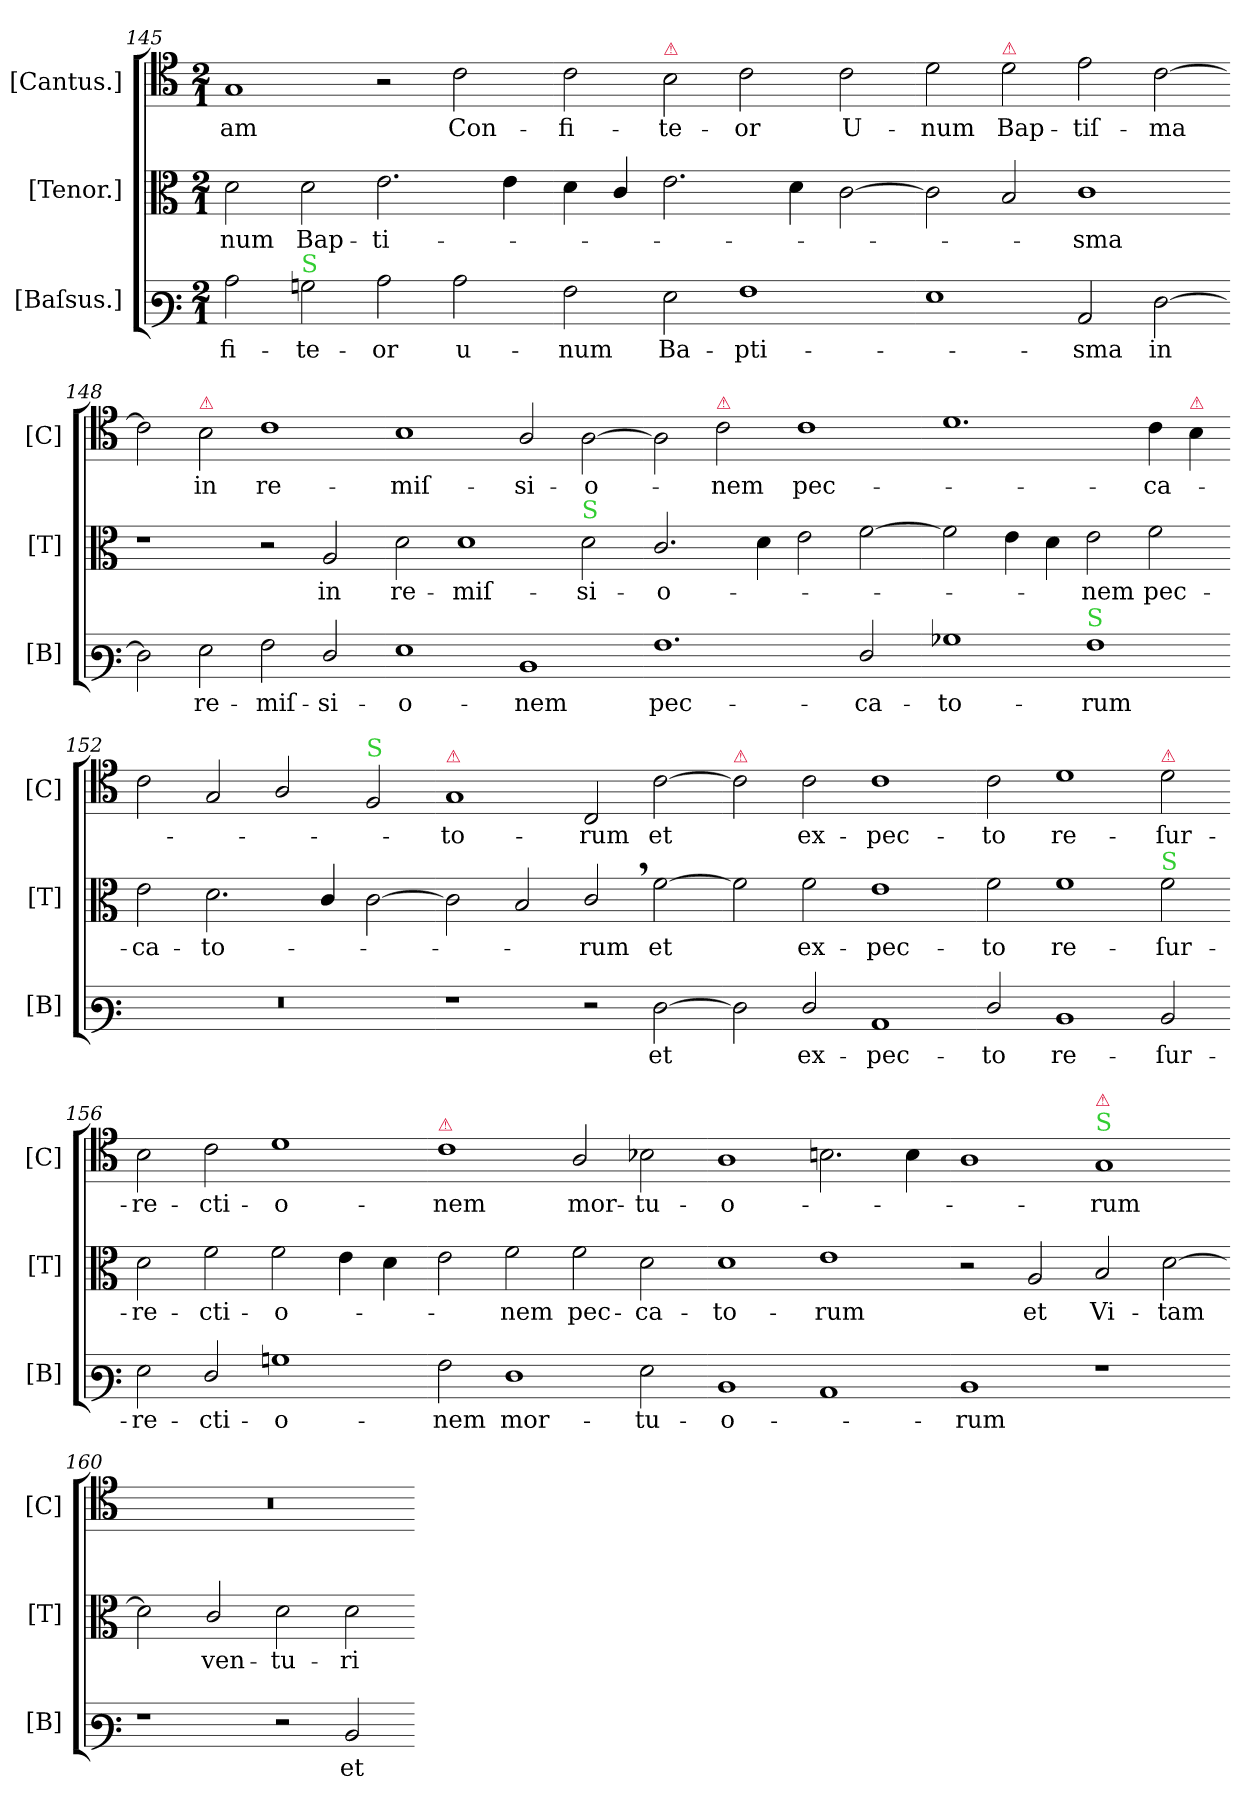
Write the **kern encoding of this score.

**kern	**text	**kern	**text	**kern	**text
*part3	*part3	*part2	*part2	*part1	*part1
*staff3	*staff3	*staff2	*staff2	*staff1	*staff1
*I"[Baſsus.]	*	*I"[Tenor.]	*	*I"[Cantus.]	*
*I'[B]	*	*I'[T]	*	*I'[C]	*
*clefF3	*	*clefC3	*	*clefC4	*
*k[]	*	*k[]	*	*k[]	*
*M2/1	*	*M2/1	*	*M2/1	*
=145	=145	=145	=145	=145	=145
2c\	-fi-	2d\	-num	1G	-am
!LO:TX:a:color=limegreen:t=S	!	!	!	!	!
2Bn\	-te-	2d\	Bap-	.	.
2c\	-or	2.e\	-ti-	2r	.
2c\	u-	.	.	2c\	Con-
.	.	4e\	.	.	.
=146-	=146-	=146-	=146-	=146-	=146-
2A\	-num	4d\	.	2c\	-fi-
.	.	4c/	.	.	.
!	!	!	!	!LO:TX:a:color=crimson:t=⚠	!
2G\	Ba-	2.e\	.	2B\	-te-
1A	-pti-	.	.	2c\	-or
.	.	4d\	.	.	.
.	.	[2c\	.	2c\	U-
=147-	=147-	=147-	=147-	=147-	=147-
1G	.	2c\]	.	2d\	-num
!	!	!	!	!LO:TX:a:color=crimson:t=⚠	!
.	.	2B/	.	2d\	Bap-
2C/	-sma	1c	-sma	2e\	-tiſ-
[2F\	in	.	.	[2c\	-ma
=148-	=148-	=148-	=148-	=148-	=148-
2F\]	.	1r	.	2c\]	.
!	!	!	!	!LO:TX:a:color=crimson:t=⚠	!
2G\	re-	.	.	2B\	in
2A\	-miſ-	2r	.	1c	re-
2F/	-si-	2A/	in	.	.
=149-	=149-	=149-	=149-	=149-	=149-
1G	-o-	2d\	re-	1B	-miſ-
.	.	1d	-miſ-	.	.
1D	-nem	.	.	2A/	-si-
!	!	!LO:TX:a:color=limegreen:t=S	!	!	!
.	.	2d\	-si-	[2A\	-o-
=150-	=150-	=150-	=150-	=150-	=150-
1.A	pec-	2.c/	-o-	2A\]	.
!	!	!	!	!LO:TX:a:color=crimson:t=⚠	!
.	.	.	.	2c\	-nem
.	.	4d\	.	.	.
.	.	2e\	.	1c	pec-
2F/	-ca-	[2f\	.	.	.
=151-	=151-	=151-	=151-	=151-	=151-
1B-X	-to-	2f\]	.	1.d	.
.	.	4e\	.	.	.
.	.	4d\	.	.	.
!LO:TX:a:color=limegreen:t=S	!	!	!	!	!
1A	-rum	2e\	-nem	.	.
.	.	2f\	pec-	4c\	-ca-
!	!	!	!	!LO:TX:a:color=crimson:t=⚠	!
.	.	.	.	4B\	.
=152-	=152-	=152-	=152-	=152-	=152-
0r	.	2e\	-ca-	2c\	.
.	.	2.d\	-to-	2G/	.
.	.	.	.	2A/	.
.	.	4c/	.	.	.
!	!	!	!	!LO:TX:a:color=limegreen:t=S	!
.	.	[2c\	.	2F/	.
=153-	=153-	=153-	=153-	=153-	=153-
!	!	!	!	!LO:TX:a:color=crimson:t=⚠	!
1r	.	2c\]	.	1G	-to-
.	.	2B/	.	.	.
2r	.	2c,</	-rum	2C/	-rum
[2F\	et	[2f\	et	[2c\	et
=154-	=154-	=154-	=154-	=154-	=154-
!	!	!	!	!LO:TX:a:color=crimson:t=⚠	!
2F\]	.	2f\]	.	2c\]	.
2F/	ex-	2f\	ex-	2c\	ex-
1C	-pec-	1e	-pec-	1c	-pec-
=155-	=155-	=155-	=155-	=155-	=155-
2F/	-to	2f\	-to	2c\	-to
1D	re-	1f	re-	1d	re-
!	!	!	!	!LO:TX:a:color=crimson:t=⚠	!
!	!	!LO:TX:a:color=limegreen:t=S	!	!	!
2D/	-ſur-	2f\	-ſur-	2d\	-ſur-
=156-	=156-	=156-	=156-	=156-	=156-
2G\	-re-	2d\	-re-	2B\	-re-
2F/	-cti-	2f\	-cti-	2c\	-cti-
1Bn	-o-	2f\	-o-	1d	-o-
.	.	4e\	.	.	.
.	.	4d\	.	.	.
=157-	=157-	=157-	=157-	=157-	=157-
!	!	!	!	!LO:TX:a:color=crimson:t=⚠	!
2A\	-nem	2e\	.	1c	-nem
1F	mor-	2f\	-nem	.	.
.	.	2f\	pec-	2A/	mor-
2G\	-tu-	2d\	-ca-	2B-X\	-tu-
=158-	=158-	=158-	=158-	=158-	=158-
1D	-o-	1d	-to-	1A	-o-
1C	.	1e	-rum	2.Bn\	.
.	.	.	.	4B\	.
=159-	=159-	=159-	=159-	=159-	=159-
1D	-rum	2r	.	1A	.
.	.	2A/	et	.	.
!	!	!	!	!LO:TX:a:color=limegreen:t=S	!
!	!	!	!	!LO:TX:a:color=crimson:t=⚠	!
1r	.	2B/	Vi-	1G	-rum
.	.	[2d\	-tam	.	.
=160-	=160-	=160-	=160-	=160-	=160-
1r	.	2d\]	.	0r	.
.	.	2c/	ven-	.	.
2r	.	2d\	-tu-	.	.
2D/	et	2d\	-ri	.	.
=-	=-	=-	=-	=-	=-
*-	*-	*-	*-	*-	*-
